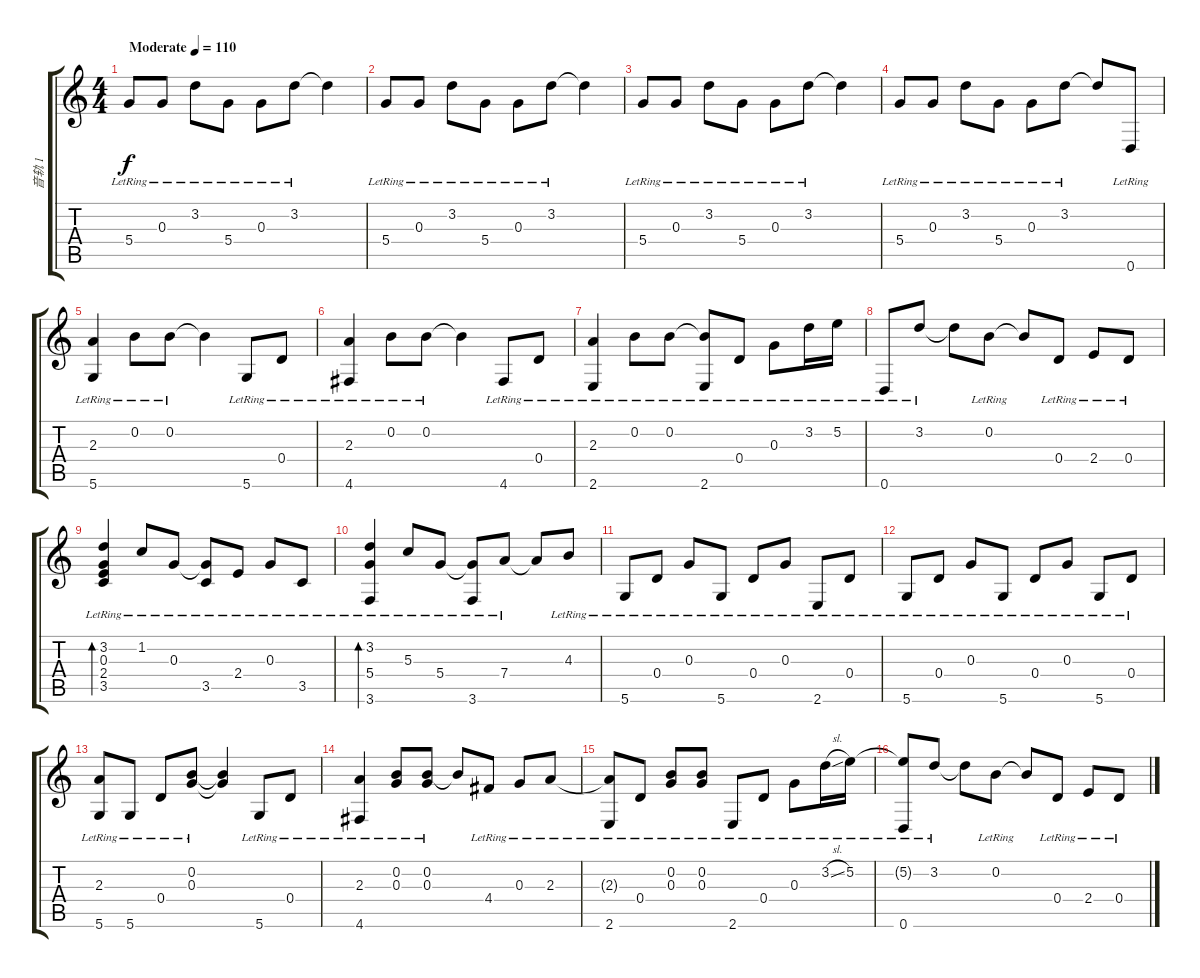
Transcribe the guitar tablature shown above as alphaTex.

\track ("音轨 1" "音轨 1") {instrument acousticguitarsteel}
\staff {score tabs}
\tuning (E4 B3 G3 D3 A2 D2) {hide}
\ts (4 4)
\tempo (110 "Moderate")
\clef g2
\ks c
5.4{lr}.8{dy f instrument acousticguitarsteel} 0.3{lr}.8 3.2{lr}.8 5.4{lr}.8 0.3{lr}.8 3.2{lr}.8 3.2{t}.4 |
5.4{lr}.8 0.3{lr}.8 3.2{lr}.8 5.4{lr}.8 0.3{lr}.8 3.2{lr}.8 3.2{t}.4 |
5.4{lr}.8 0.3{lr}.8 3.2{lr}.8 5.4{lr}.8 0.3{lr}.8 3.2{lr}.8 3.2{t}.4 |
5.4{lr}.8 0.3{lr}.8 3.2{lr}.8 5.4{lr}.8 0.3{lr}.8 3.2{lr}.8 3.2{t}.8 0.6{lr}.8 |
(2.3{lr} 5.6{lr}).4 0.2{lr}.8 0.2{lr}.8 0.2{t}.4 5.6{lr}.8 0.4{lr}.8 |
(2.3{lr} 4.6{lr}).4 0.2{lr}.8 0.2{lr}.8 0.2{t}.4 4.6{lr}.8 0.4{lr}.8 |
(2.3{lr} 2.6{lr}).4 0.2{lr}.8 0.2{lr}.8 (0.2{t} 2.6{lr}).8 0.4{lr}.8 0.3{lr}.8 3.2{lr}.16 5.2{lr}.16 |
0.6{lr}.8 3.2{lr}.8 3.2{t}.8 0.2{lr}.8 0.2{t}.8 0.4{lr}.8 2.4{lr}.8 0.4{lr}.8 |
(3.2{lr} 0.3{lr} 2.4{lr} 3.5{lr}).4{bd 240} 1.2{lr}.8 0.3{lr}.8 (0.3{t} 3.5{lr}).8 2.4{lr}.8 0.3{lr}.8 3.5{lr}.8 |
(3.2{lr} 5.4{lr} 3.6{lr}).4{bd 240} 5.3{lr}.8 5.4{lr}.8 (5.4{t} 3.6{lr}).8 7.4{lr}.8 7.4{t}.8 4.3{lr}.8 |
5.6{lr}.8 0.4{lr}.8 0.3{lr}.8 5.6{lr}.8 0.4{lr}.8 0.3{lr}.8 2.6{lr}.8 0.4{lr}.8 |
5.6{lr}.8 0.4{lr}.8 0.3{lr}.8 5.6{lr}.8 0.4{lr}.8 0.3{lr}.8 5.6{lr}.8 0.4{lr}.8 |
(2.3{lr} 5.6{lr}).8 5.6{lr}.8 0.4{lr}.8 (0.2{lr} 0.3{lr}).8 (0.2{t} 0.3{t}).4 5.6{lr}.8 0.4{lr}.8 |
(2.3{lr} 4.6{lr}).4 (0.2{lr} 0.3{lr}).8 (0.2{lr} 0.3{lr}).8 0.2{t}.8 4.4{lr}.8 0.3{lr}.8 2.3{lr}.8 |
(2.3{t} 2.6{lr}).8 0.4{lr}.8 (0.2{lr} 0.3{lr}).8 (0.2{lr} 0.3{lr}).8 2.6{lr}.8 0.4{lr}.8 0.3{lr}.8 3.2{sl lr}.16 5.2{lr}.16 |
(5.2{t} 0.6{lr}).8 3.2{lr}.8 3.2{t}.8 0.2{lr}.8 0.2{t}.8 0.4{lr}.8 2.4{lr}.8 0.4{lr}.8
